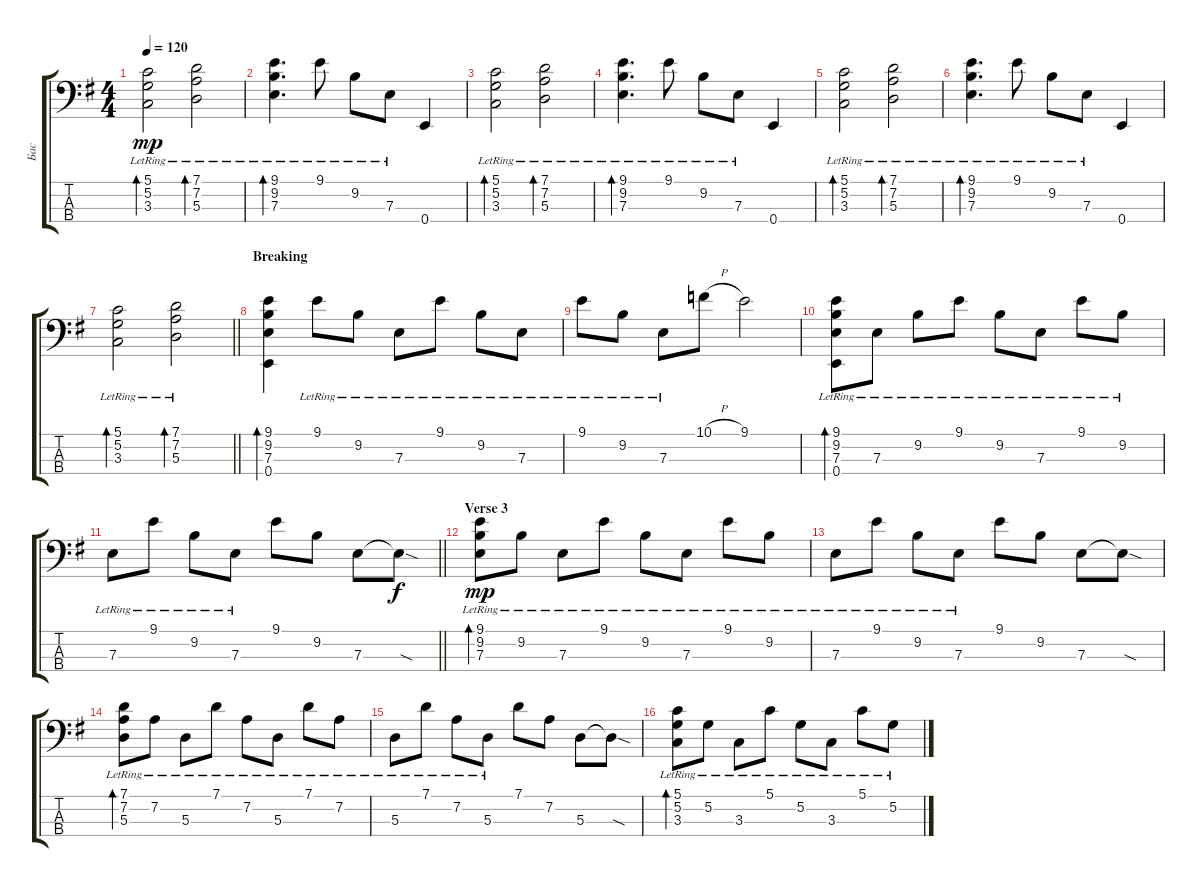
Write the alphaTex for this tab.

\track ("Бас" "Бас") {instrument electricbassfinger}
\staff {score tabs}
\tuning (G2 D2 A1 E1) {hide}
\ts (4 4)
\tempo 120
\clef f4
\ks eminor
(5.1{lr} 5.2{lr} 3.3{lr}).2{bd 120 dy mp} (7.1{lr} 7.2{lr} 5.3{lr}).2{bd 120} |
(9.1{lr} 9.2{lr} 7.3{lr}).4{d bd 120} 9.1{lr}.8 9.2{lr}.8 7.3{lr}.8 0.4.4 |
(5.1{lr} 5.2{lr} 3.3{lr}).2{bd 120} (7.1{lr} 7.2{lr} 5.3{lr}).2{bd 120} |
(9.1{lr} 9.2{lr} 7.3{lr}).4{d bd 120} 9.1{lr}.8 9.2{lr}.8 7.3{lr}.8 0.4.4 |
(5.1{lr} 5.2{lr} 3.3{lr}).2{bd 120} (7.1{lr} 7.2{lr} 5.3{lr}).2{bd 120} |
(9.1{lr} 9.2{lr} 7.3{lr}).4{d bd 120} 9.1{lr}.8 9.2{lr}.8 7.3{lr}.8 0.4.4 |
\barLineRight lightlight
(5.1{lr} 5.2{lr} 3.3{lr}).2{bd 120} (7.1{lr} 7.2{lr} 5.3{lr}).2{bd 120} |
\section ("" "Breaking")
(9.1 9.2 7.3 0.4).4{bd 120} 9.1{lr}.8 9.2{lr}.8 7.3{lr}.8 9.1{lr}.8 9.2{lr}.8 7.3{lr}.8 |
9.1{lr}.8 9.2{lr}.8 7.3{lr}.8 10.1{h}.8 9.1.2 |
(9.1{lr} 9.2{lr} 7.3{lr} 0.4{lr}).8{bd 120} 7.3{lr}.8 9.2{lr}.8 9.1{lr}.8 9.2{lr}.8 7.3{lr}.8 9.1{lr}.8 9.2{lr}.8 |
\barLineRight lightlight
7.3{lr}.8 9.1{lr}.8 9.2{lr}.8 7.3{lr}.8 9.1.8 9.2.8 7.3.8 7.3{sod t}.8{dy f} |
\section ("" "Verse 3")
(9.1{lr} 9.2 7.3).8{bd 120 dy mp} 9.2{lr}.8 7.3{lr}.8 9.1{lr}.8 9.2{lr}.8 7.3{lr}.8 9.1{lr}.8 9.2{lr}.8 |
7.3{lr}.8 9.1{lr}.8 9.2{lr}.8 7.3{lr}.8 9.1.8 9.2.8 7.3.8 7.3{sod t}.8 |
(7.1{lr} 7.2 5.3).8{bd 120} 7.2{lr}.8 5.3{lr}.8 7.1{lr}.8 7.2{lr}.8 5.3{lr}.8 7.1{lr}.8 7.2{lr}.8 |
5.3{lr}.8 7.1{lr}.8 7.2{lr}.8 5.3{lr}.8 7.1.8 7.2.8 5.3.8 5.3{sod t}.8 |
(5.1{lr} 5.2 3.3).8{bd 120} 5.2{lr}.8 3.3{lr}.8 5.1{lr}.8 5.2{lr}.8 3.3{lr}.8 5.1{lr}.8 5.2{lr}.8
